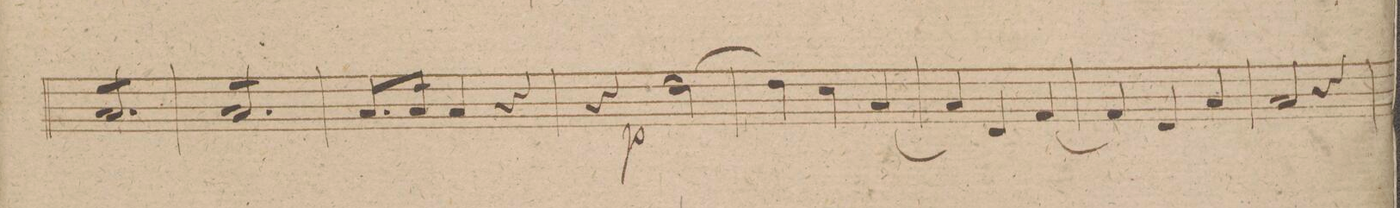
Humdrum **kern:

**kern	**dynam
*I"Viola	*
*clefC3	*
*k[f#c#g#d#]	*
*M3/4	*
8BL	.
8B	.
8B	.
8B	.
8B	.
8BJ	.
=107	=107
8BL	.
8B	.
8B	.
8B	.
8B	.
8BJ	.
*Xtremolo	*
=108	=108
8.BL	.
16BJk	.
4B	.
4r	.
=109	=109
4r	.
[2e	p
=110	=110
4e]	.
4d#	.
[4B	.
=111	=111
4B]	.
4E	.
[4G#	.
=112	=112
4G#]	.
4E	.
4B	.
=113	=113
2B	.
4r	.
=114	=114
*-	*-
